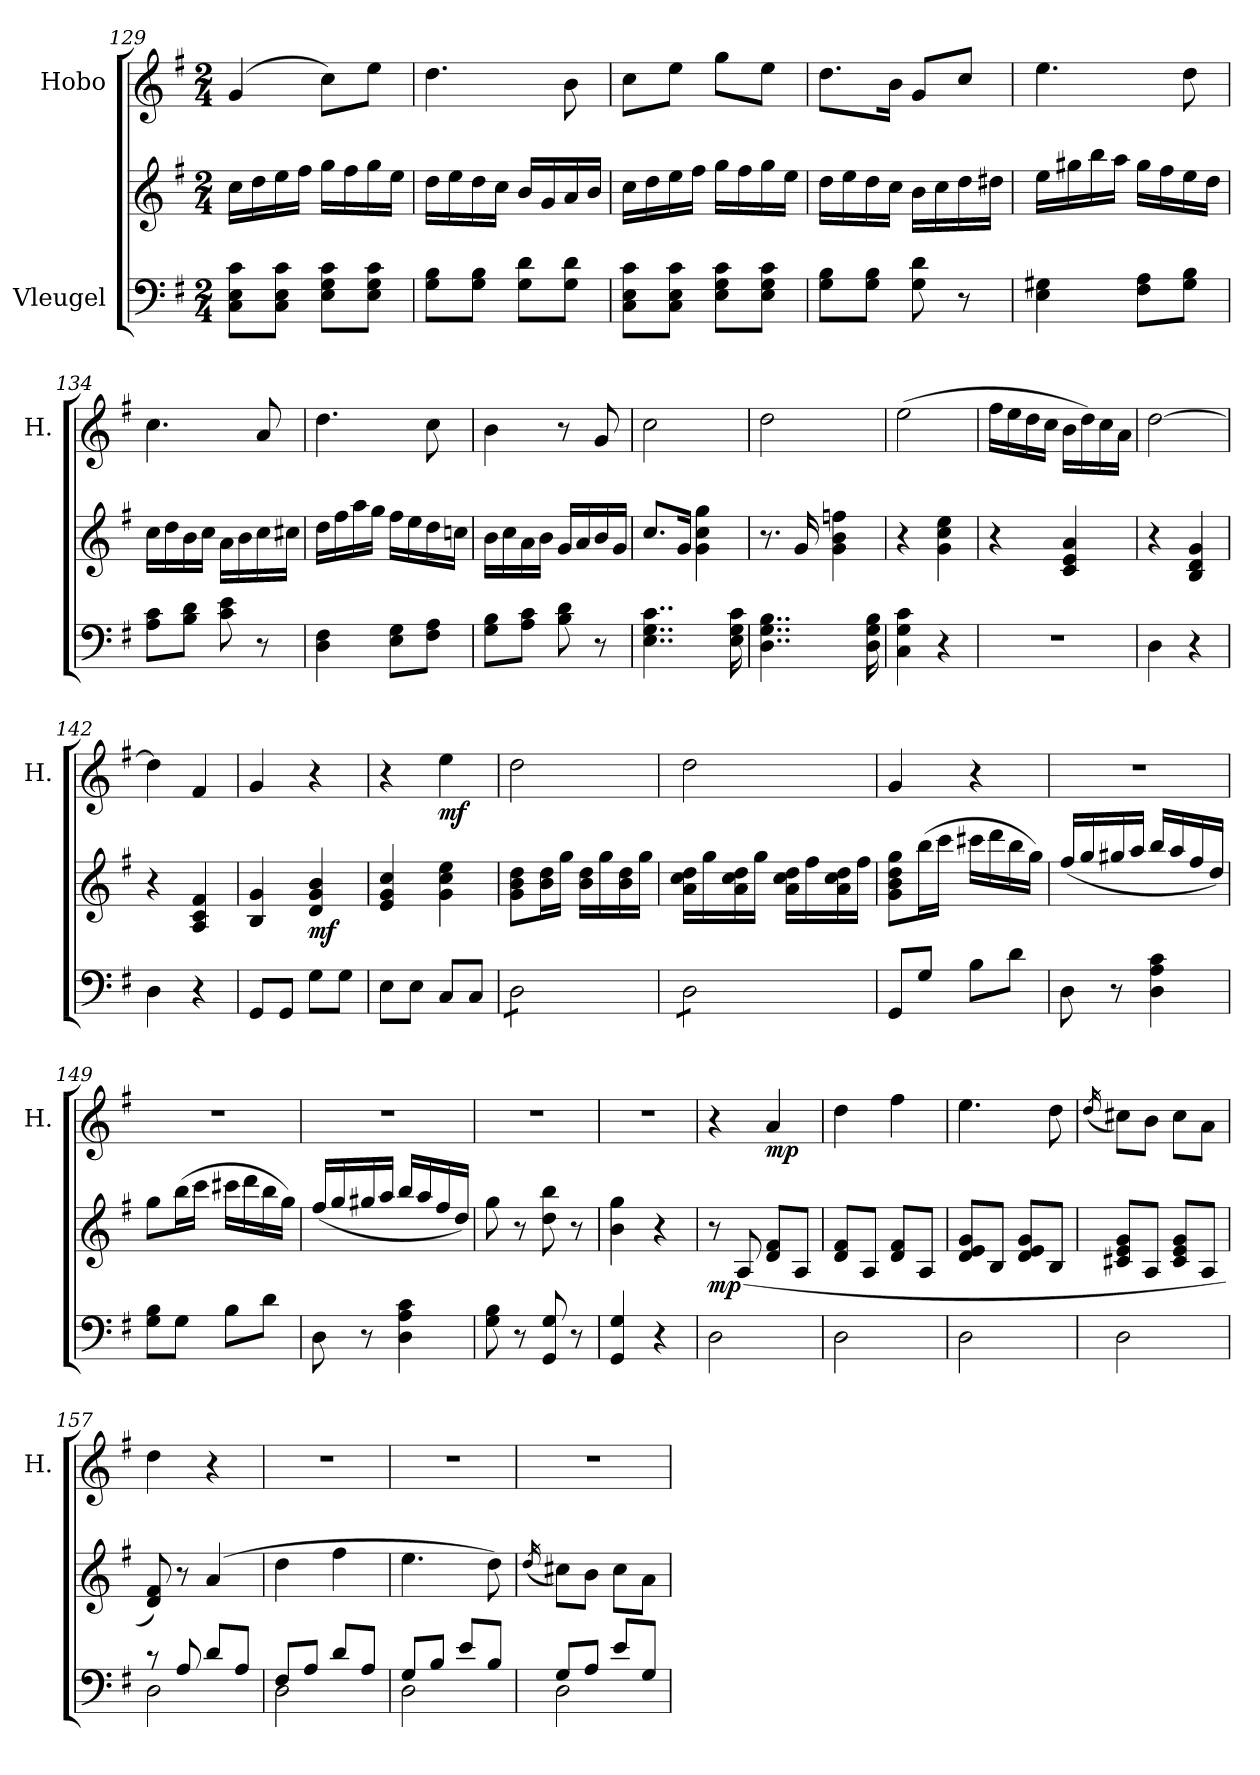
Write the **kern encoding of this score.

**kern	**kern	**dynam	**kern	**dynam
*part2	*part2	*part2	*part1	*part1
*staff3	*staff2	*staff2/3	*staff1	*staff1
*I"Vleugel	*	*	*I"Hobo	*
*	*	*	*I'H.	*
*clefF4	*clefG2	*	*clefG2	*
*k[f#]	*k[f#]	*	*k[f#]	*
*M2/4	*M2/4	*	*M2/4	*
=129	=129	=129	=129	=129
8C\ 8E\ 8c\L	16cc\LL	.	(4g/	.
.	16dd\	.	.	.
8C\ 8E\ 8c\J	16ee\	.	.	.
.	16ff#\JJ	.	.	.
8E\ 8G\ 8c\L	16gg\LL	.	8cc\L)	.
.	16ff#\	.	.	.
8E\ 8G\ 8c\J	16gg\	.	8ee\J	.
.	16ee\JJ	.	.	.
=130	=130	=130	=130	=130
8G\ 8B\L	16dd\LL	.	4.dd\	.
.	16ee\	.	.	.
8G\ 8B\J	16dd\	.	.	.
.	16cc\JJ	.	.	.
8G\ 8d\L	16b/LL	.	.	.
.	16g/	.	.	.
8G\ 8d\J	16a/	.	8b\	.
.	16b/JJ	.	.	.
=131	=131	=131	=131	=131
8C\ 8E\ 8c\L	16cc\LL	.	8cc\L	.
.	16dd\	.	.	.
8C\ 8E\ 8c\J	16ee\	.	8ee\J	.
.	16ff#\JJ	.	.	.
8E\ 8G\ 8c\L	16gg\LL	.	8gg\L	.
.	16ff#\	.	.	.
8E\ 8G\ 8c\J	16gg\	.	8ee\J	.
.	16ee\JJ	.	.	.
!!LO:LB:g=z
=132	=132	=132	=132	=132
8G\ 8B\L	16dd\LL	.	8.dd\L	.
.	16ee\	.	.	.
8G\ 8B\J	16dd\	.	.	.
.	16cc\JJ	.	16b\Jk	.
8G\ 8d\	16b\LL	.	8g/L	.
.	16cc\	.	.	.
8r	16dd\	.	8cc/J	.
.	16dd#X\JJ	.	.	.
=133	=133	=133	=133	=133
4E\ 4G#X\	16ee\LL	.	4.ee\	.
.	16gg#X\	.	.	.
.	16bb\	.	.	.
.	16aa\JJ	.	.	.
8F#\ 8A\L	16gg#\LL	.	.	.
.	16ff#\	.	.	.
8G#\ 8B\J	16ee\	.	8dd\	.
.	16dd\JJ	.	.	.
=134	=134	=134	=134	=134
8A\ 8c\L	16cc\LL	.	4.cc\	.
.	16dd\	.	.	.
8B\ 8d\J	16b\	.	.	.
.	16cc\JJ	.	.	.
8c\ 8e\	16a\LL	.	.	.
.	16b\	.	.	.
8r	16cc\	.	8a/	.
.	16cc#X\JJ	.	.	.
=135	=135	=135	=135	=135
4D\ 4F#\	16dd\LL	.	4.dd\	.
.	16ff#\	.	.	.
.	16aa\	.	.	.
.	16gg\JJ	.	.	.
8E\ 8G\L	16ff#\LL	.	.	.
.	16ee\	.	.	.
8F#\ 8A\J	16dd\	.	8cc\	.
.	16ccn\JJ	.	.	.
!!LO:PB:g=z
=136	=136	=136	=136	=136
8G\ 8B\L	16b\LL	.	4b\	.
.	16cc\	.	.	.
8A\ 8c\J	16a\	.	.	.
.	16b\JJ	.	.	.
8B\ 8d\	16g/LL	.	8r	.
.	16a/	.	.	.
8r	16b/	.	8g/	.
.	16g/JJ	.	.	.
=137	=137	=137	=137	=137
4..E\ 4..G\ 4..c\	8.cc/L	.	2cc\	.
.	16g/Jk	.	.	.
.	4g\ 4cc\ 4gg\	.	.	.
16E\ 16G\ 16c\	.	.	.	.
=138	=138	=138	=138	=138
4..D\ 4..G\ 4..B\	8.r	.	2dd\	.
.	16g/	.	.	.
.	4g\ 4b\ 4ffn\	.	.	.
16D\ 16G\ 16B\	.	.	.	.
=139	=139	=139	=139	=139
4C\ 4G\ 4c\	4r	.	(2ee\	.
4r	4g\ 4cc\ 4ee\	.	.	.
=140	=140	=140	=140	=140
2r	4r	.	16ff#\LL	.
.	.	.	16ee\	.
.	.	.	16dd\	.
.	.	.	16cc\JJ	.
.	4c/ 4e/ 4a/	.	16b\LL	.
.	.	.	16dd\)	.
.	.	.	16cc\	.
.	.	.	16a\JJ	.
=141	=141	=141	=141	=141
4D\	4r	.	[2dd\	.
4r	4B/ 4d/ 4g/	.	.	.
=142	=142	=142	=142	=142
4D\	4r	.	4dd\]	.
4r	4A/ 4c/ 4f#/	.	4f#/	.
=143	=143	=143	=143	=143
8GG/L	4B/ 4g/	.	4g/	.
8GG/J	.	.	.	.
!	!	!LO:DY:b	!	!
8G\L	4d/ 4g/ 4b/	mf	4r	.
8G\J	.	.	.	.
!!LO:LB:g=z
=144	=144	=144	=144	=144
8E\L	4e/ 4g/ 4cc/	.	4r	.
8E\J	.	.	.	.
!	!	!	!	!LO:DY:b
8C/L	4g\ 4cc\ 4ee\	.	4ee\	mf
8C/J	.	.	.	.
=145	=145	=145	=145	=145
*tremolo	*	*	*	*
8D\L	8g\ 8b\ 8dd\L	.	2dd\	.
8D\	16b\ 16dd\L	.	.	.
.	16gg\JJ	.	.	.
8D\	16b\ 16dd\LL	.	.	.
.	16gg\	.	.	.
8D\J	16b\ 16dd\	.	.	.
.	16gg\JJ	.	.	.
=146	=146	=146	=146	=146
8D\L	16a\ 16cc\ 16dd\LL	.	2dd\	.
.	16gg\	.	.	.
8D\	16a\ 16cc\ 16dd\	.	.	.
.	16gg\JJ	.	.	.
8D\	16a\ 16cc\ 16dd\LL	.	.	.
.	16ff#\	.	.	.
8D\J	16a\ 16cc\ 16dd\	.	.	.
*Xtremolo	*	*	*	*
.	16ff#\JJ	.	.	.
=147	=147	=147	=147	=147
8GG/L	8g\ 8b\ 8dd\ 8gg\L	.	4g/	.
8G/J	(16bb\L	.	.	.
.	16ccc\JJ	.	.	.
8B\L	16ccc#X\LL	.	4r	.
.	16ddd\	.	.	.
8d\J	16bb\	.	.	.
.	16gg\JJ)	.	.	.
!!LO:LB:g=z
=148	=148	=148	=148	=148
8D\	(16ff#/LL	.	2r	.
.	16gg/	.	.	.
8r	16gg#X/	.	.	.
.	16aa/JJ	.	.	.
4D\ 4A\ 4c\	16bb/LL	.	.	.
.	16aa/	.	.	.
.	16ff#/	.	.	.
.	16dd/JJ)	.	.	.
=149	=149	=149	=149	=149
8G\ 8B\L	8gg\L	.	2r	.
8G\J	(16bb\L	.	.	.
.	16ccc\JJ	.	.	.
8B\L	16ccc#X\LL	.	.	.
.	16ddd\	.	.	.
8d\J	16bb\	.	.	.
.	16gg\JJ)	.	.	.
=150	=150	=150	=150	=150
8D\	(16ff#/LL	.	2r	.
.	16gg/	.	.	.
8r	16gg#X/	.	.	.
.	16aa/JJ	.	.	.
4D\ 4A\ 4c\	16bb/LL	.	.	.
.	16aa/	.	.	.
.	16ff#/	.	.	.
.	16dd/JJ)	.	.	.
=151	=151	=151	=151	=151
8G\ 8B\	8gg\	.	2r	.
8r	8r	.	.	.
8GG/ 8G/	8dd\ 8bb\	.	.	.
8r	8r	.	.	.
=152	=152	=152	=152	=152
4GG/ 4G/	4b\ 4gg\	.	2r	.
4r	4r	.	.	.
!!LO:PB:g=z
=153	=153	=153	=153	=153
!	!	!LO:DY:b	!	!
2D\	8r	mp	4r	.
.	(8A/	.	.	.
!	!	!	!	!LO:DY:b
.	8d/ 8f#/L	.	4a/	mp
.	8A/J	.	.	.
=154	=154	=154	=154	=154
2D\	8d/ 8f#/L	.	4dd\	.
.	8A/J	.	.	.
.	8d/ 8f#/L	.	4ff#\	.
.	8A/J	.	.	.
=155	=155	=155	=155	=155
2D\	8d/ 8e/ 8g/L	.	4.ee\	.
.	8B/J	.	.	.
.	8d/ 8e/ 8g/L	.	.	.
.	8B/J	.	8dd\	.
=156	=156	=156	=156	=156
.	.	.	(16qdd/	.
2D\	8c#X/ 8e/ 8g/L	.	8cc#X\L)	.
.	8A/J	.	8b\J	.
.	8c#/ 8e/ 8g/L	.	8cc#\L	.
.	8A/J	.	8a\J	.
=157	=157	=157	=157	=157
*^	*	*	*	*
8r	2D\	8d/ 8f#/)	.	4dd\	.
8A/	.	8r	.	.	.
8d/L	.	(4a/	.	4r	.
8A/J	.	.	.	.	.
=158	=158	=158	=158	=158	=158
8F#/L	2D\	4dd\	.	2r	.
8A/J	.	.	.	.	.
8d/L	.	4ff#\	.	.	.
8A/J	.	.	.	.	.
=159	=159	=159	=159	=159	=159
8G/L	2D\	4.ee\	.	2r	.
8B/J	.	.	.	.	.
8e/L	.	.	.	.	.
8B/J	.	8dd\)	.	.	.
!!LO:LB:g=z
=160	=160	=160	=160	=160	=160
.	.	(16qdd/	.	.	.
8G/L	2D\	8cc#X\L)	.	2r	.
8A/J	.	8b\J	.	.	.
8e/L	.	8cc#\L	.	.	.
8G/J	.	8a\J	.	.	.
*v	*v	*	*	*	*
=	=	=	=	=
*-	*-	*-	*-	*-
